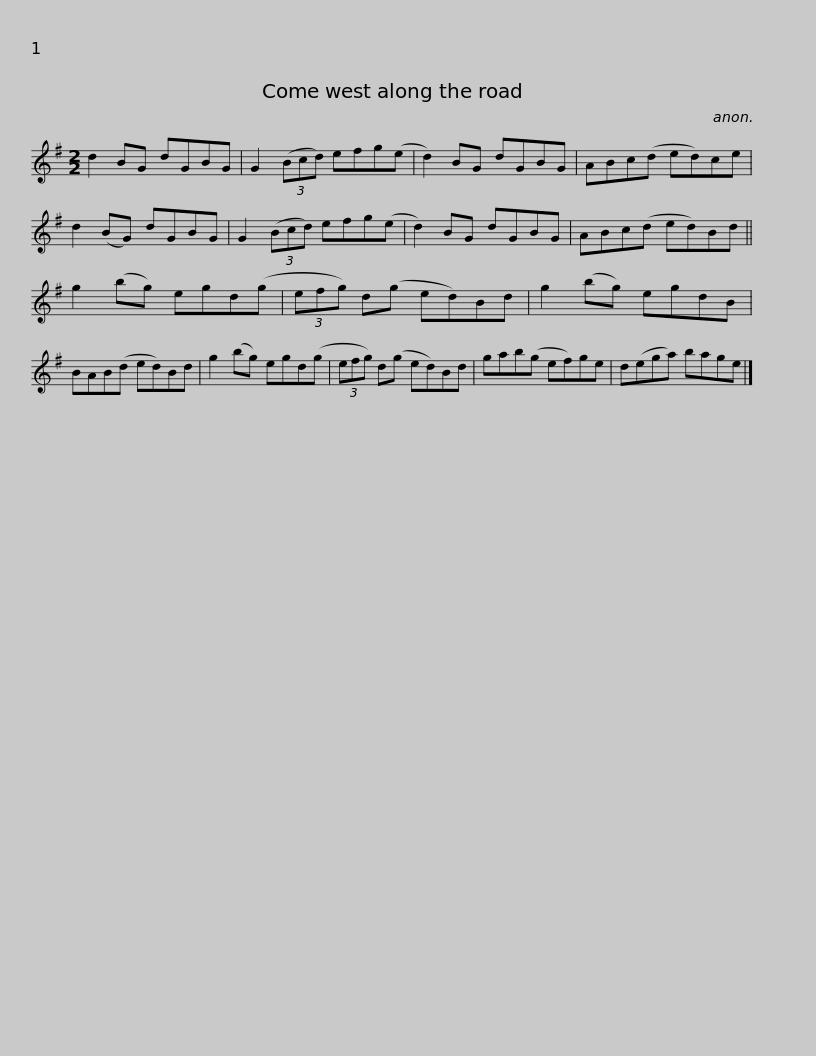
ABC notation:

X:1
L:1/8
M:2/2
I:linebreak $
K:G
V:1 treble
V:1
 d2 BG dGBG | G2 (3(Bcd) efg(e | d2) BG dGBG | ABc(d ed)ce | d2 (BG) dGBG | %5
 G2 (3(Bcd) efg(e |$ d2) BG dGBG | ABc(d ed)Bd || g2 (bg) egd(g | (3efg) d(g ed)Bd | %10
 g2 (bg) egdB |$ BAB(d ed)Bd | g2 (bg) egd(g | (3efg) d(g ed)Bd | gab(g ef)ge | %15
 d(ega) bage |] %16
